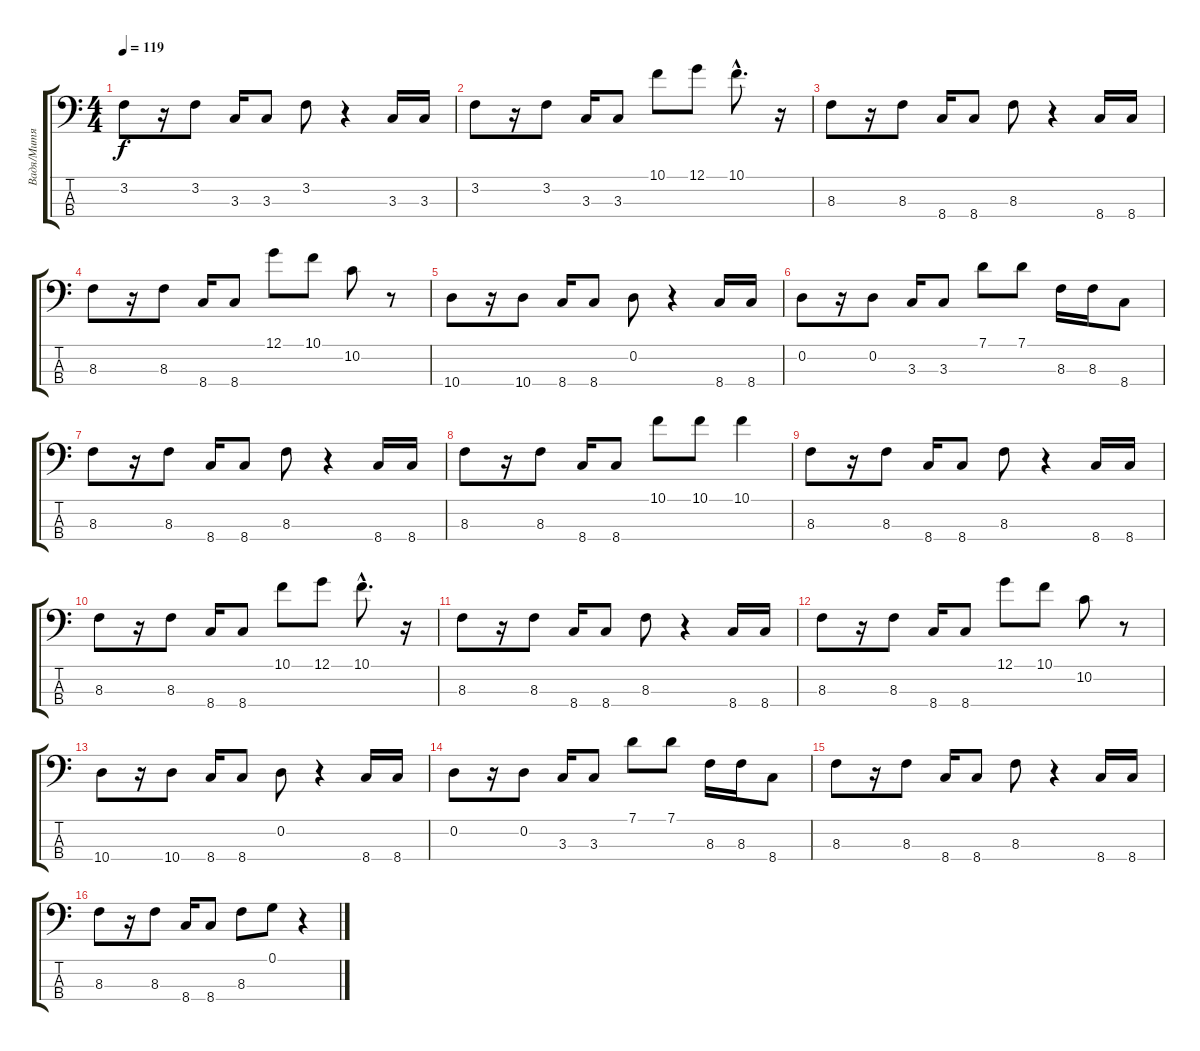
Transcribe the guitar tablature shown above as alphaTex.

\track ("Вадя/Митя" "Вадя/Митя") {instrument electricbassfinger}
\staff {score tabs}
\tuning (G2 D2 A1 E1) {hide}
\ts (4 4)
\tempo 119
\clef f4
\ks c
3.2.8{dy f} r.16 3.2.8 3.3.16 3.3.8 3.2.8 r.4 3.3.16 3.3.16 |
3.2.8 r.16 3.2.8 3.3.16 3.3.8 10.1.8 12.1.8 10.1{hac}.8{d} r.16 |
8.3.8 r.16 8.3.8 8.4.16 8.4.8 8.3.8 r.4 8.4.16 8.4.16 |
8.3.8 r.16 8.3.8 8.4.16 8.4.8 12.1.8 10.1.8 10.2.8 r.8 |
10.4.8 r.16 10.4.8 8.4.16 8.4.8 0.2.8 r.4 8.4.16 8.4.16 |
0.2.8 r.16 0.2.8 3.3.16 3.3.8 7.1.8 7.1.8 8.3.16 8.3.16 8.4.8 |
8.3.8 r.16 8.3.8 8.4.16 8.4.8 8.3.8 r.4 8.4.16 8.4.16 |
8.3.8 r.16 8.3.8 8.4.16 8.4.8 10.1.8 10.1.8 10.1.4 |
8.3.8 r.16 8.3.8 8.4.16 8.4.8 8.3.8 r.4 8.4.16 8.4.16 |
8.3.8 r.16 8.3.8 8.4.16 8.4.8 10.1.8 12.1.8 10.1{hac}.8{d} r.16 |
8.3.8 r.16 8.3.8 8.4.16 8.4.8 8.3.8 r.4 8.4.16 8.4.16 |
8.3.8 r.16 8.3.8 8.4.16 8.4.8 12.1.8 10.1.8 10.2.8 r.8 |
10.4.8 r.16 10.4.8 8.4.16 8.4.8 0.2.8 r.4 8.4.16 8.4.16 |
0.2.8 r.16 0.2.8 3.3.16 3.3.8 7.1.8 7.1.8 8.3.16 8.3.16 8.4.8 |
8.3.8 r.16 8.3.8 8.4.16 8.4.8 8.3.8 r.4 8.4.16 8.4.16 |
8.3.8 r.16 8.3.8 8.4.16 8.4.8 8.3.8 0.1.8 r.4
